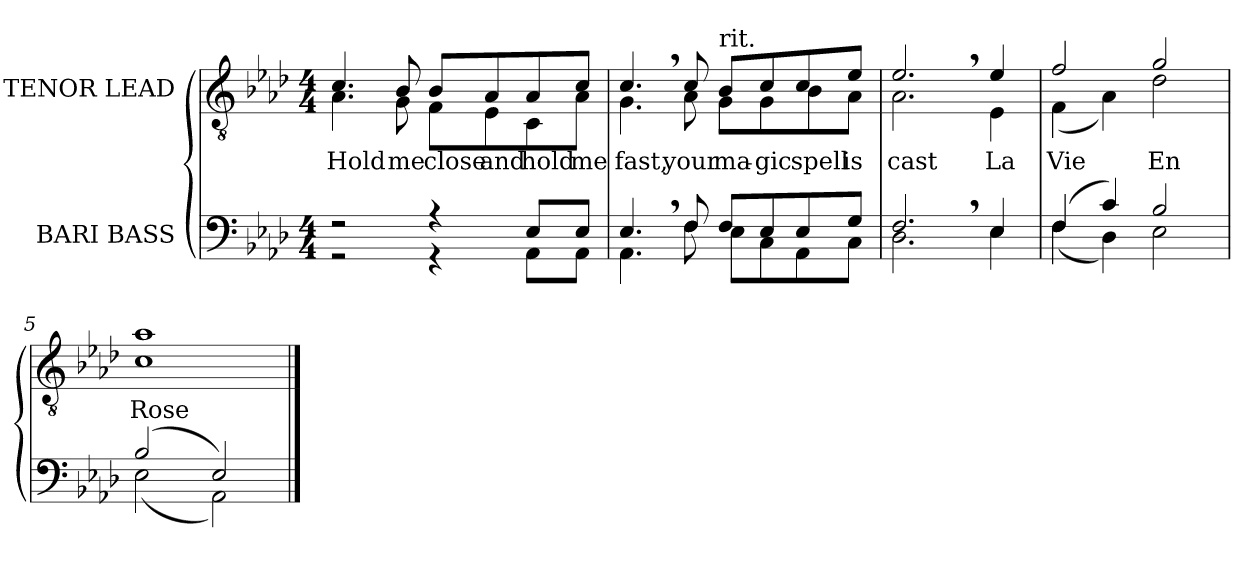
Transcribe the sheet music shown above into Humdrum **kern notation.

**kern	**kern	**text
*part2	*part1	*part1
*staff2	*staff1	*staff1
*I"BARI BASS	*I"TENOR LEAD	*
*clefF4	*clefGv2	*
*k[b-e-a-d-]	*k[b-e-a-d-]	*
*M4/4	*M4/4	*
*MM65	*MM65	*
=1	=1	=1
*^	*^	*
!	!	!	!	!LO:LY:b
2r	2r	4.c/	4.A-\	Hold
!	!	!	!	!LO:LY:b
.	.	8B-/	8G\	me
!	!	!	!	!LO:LY:b
4r	4r	8B-/L	8F\L	close
!	!	!	!	!LO:LY:b
.	.	8A-/	8E-\	and
!	!	!	!	!LO:LY:b
8E-/L	8AA-\L	8A-/	8C\	hold
!	!	!	!	!LO:LY:b
8E-/J	8AA-\J	8c/J	8A-\J	me
=2	=2	=2	=2	=2
!	!	!	!	!LO:LY:b
4.E-,/	4.AA-\	4.c,/	4.G\	fast,
!	!	!	!	!LO:LY:b
8F/	8F\	8c/	8A-\	your
!	!	!LO:TX:a:t=rit.	!	!
!	!	!	!	!LO:LY:b
8F/L	8E-\L	8B-/L	8G\L	ma-
!	!	!	!	!LO:LY:b
8E-/	8C\	8c/	8G\	-gic
!	!	!	!	!LO:LY:b
8E-/	8AA-\	8c/	8B-\	spell
!	!	!	!	!LO:LY:b
8G/J	8C\J	8e-/J	8A-\J	is
=3	=3	=3	=3	=3
!	!	!	!	!LO:LY:b
2.F,/	2.D-\	2.e-,/	2.A-\	cast
!	!	!	!	!LO:LY:b
4E-/	4E-\	4e-/	4E-\	La
=4	=4	=4	=4	=4
!	!	!	!	!LO:LY:b
(>4F/	(<4F\	2f/	(<4F\	Vie
4c/)	4D-\)	.	4A-\)	.
!	!	!	!	!LO:LY:b
2B-/	2E-\	2g/	2d-\	En
=5	=5	=5	=5	=5
!	!	!	!	!LO:LY:b
(>2B-/	(<2E-\	1a-	1c	Rose
2E-/)	2AA-\)	.	.	.
*v	*v	*	*	*
*	*v	*v	*
==	==	==
*-	*-	*-
